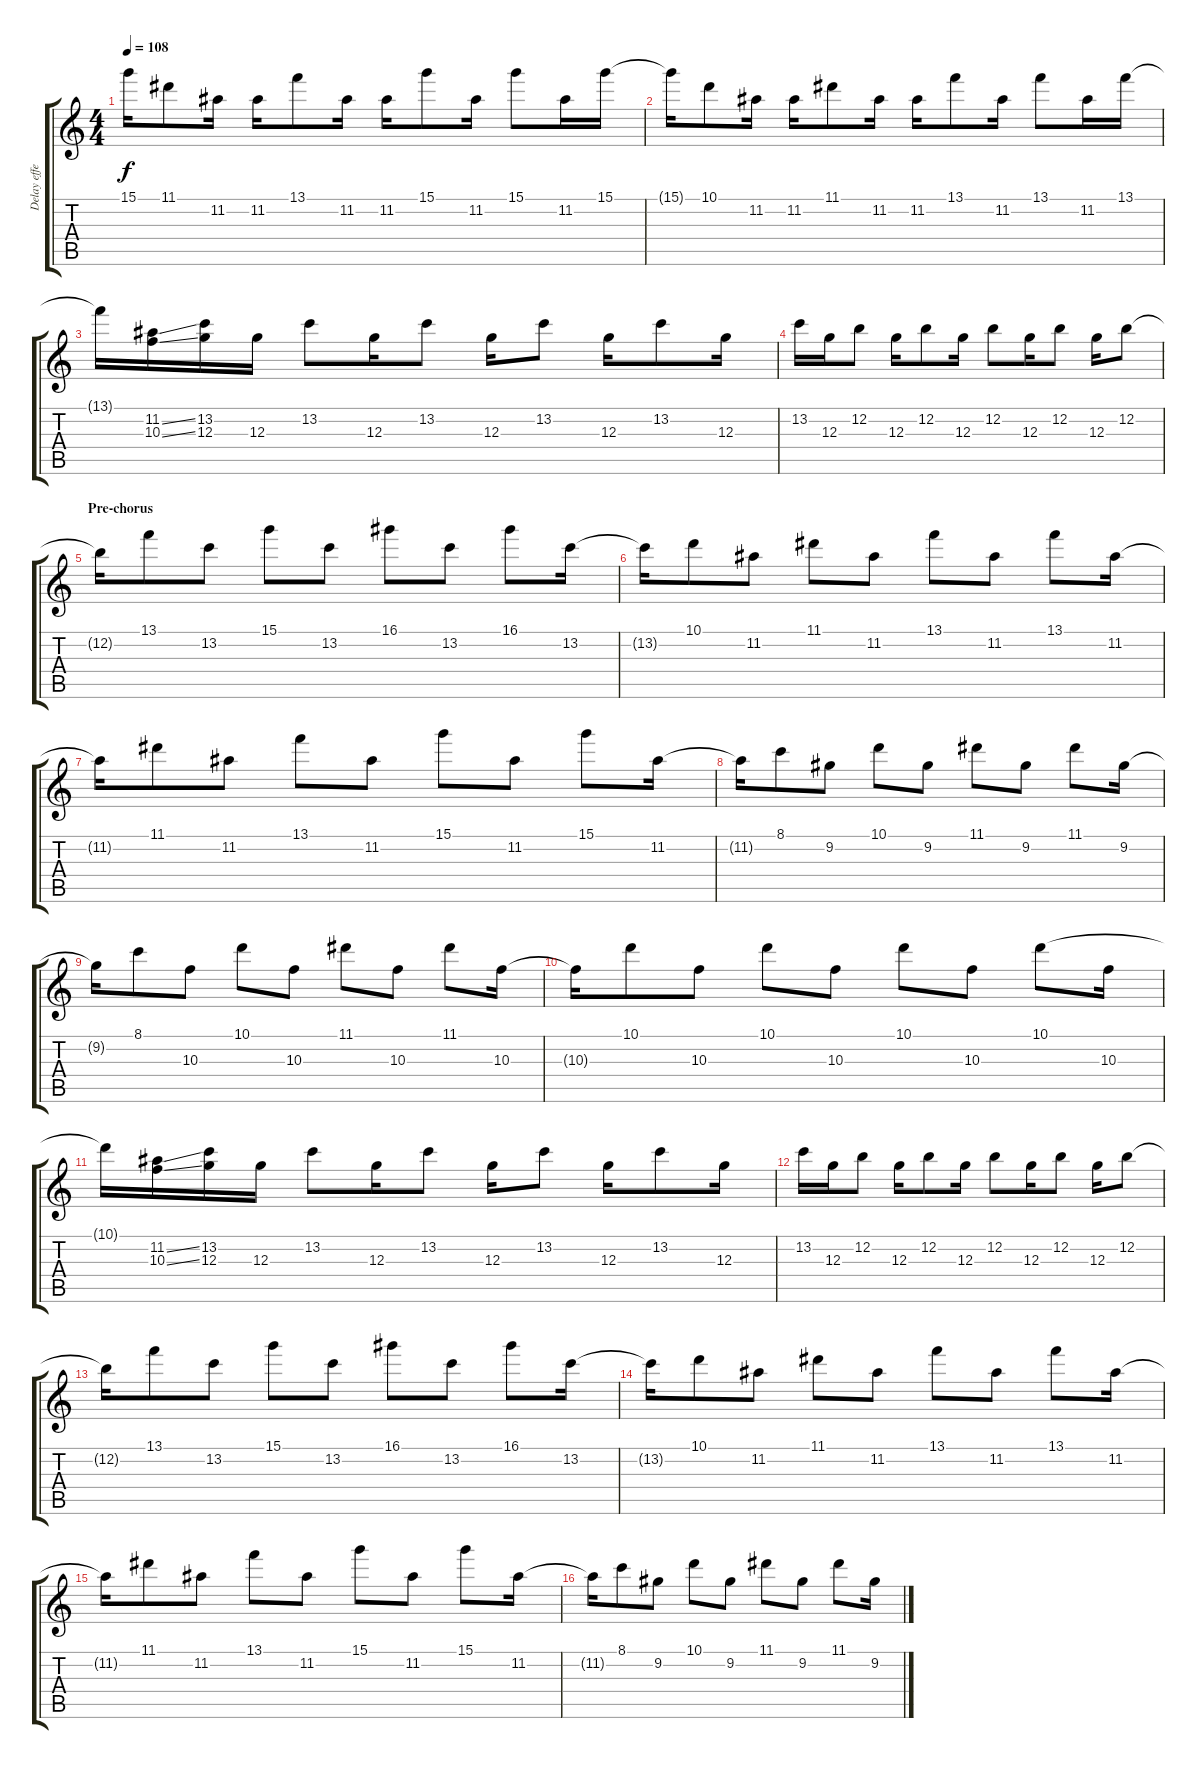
\track ("Delay effect" "Delay effe") {instrument electricguitarclean}
\staff {score tabs}
\tuning (E4 B3 G3 D3 A2 E2) {hide}
\ts (4 4)
\tempo 108
\clef g2
\ks c
15.1{t}.16{dy f} 11.1.8 11.2.16 11.2.16 13.1.8 11.2.16 11.2.16 15.1.8 11.2.16 15.1.8 11.2.16 15.1.16 |
15.1{t}.16 10.1.8 11.2.16 11.2.16 11.1.8 11.2.16 11.2.16 13.1.8 11.2.16 13.1.8 11.2.16 13.1.16 |
13.1{t}.16 (11.2{ss} 10.3{ss}).16 (13.2 12.3).16 12.3.16 13.2.8 12.3.16 13.2.8 12.3.16 13.2.8 12.3.16 13.2.8 12.3.16 |
13.2.16 12.3.16 12.2.8 12.3.16 12.2.8 12.3.16 12.2.8 12.3.16 12.2.8 12.3.16 12.2.8 |
\section ("" "Pre-chorus")
12.2{t}.16 13.1.8 13.2.8 15.1.8 13.2.8 16.1.8 13.2.8 16.1.8 13.2.16 |
13.2{t}.16 10.1.8 11.2.8 11.1.8 11.2.8 13.1.8 11.2.8 13.1.8 11.2.16 |
11.2{t}.16 11.1.8 11.2.8 13.1.8 11.2.8 15.1.8 11.2.8 15.1.8 11.2.16 |
11.2{t}.16 8.1.8 9.2.8 10.1.8 9.2.8 11.1.8 9.2.8 11.1.8 9.2.16 |
9.2{t}.16 8.1.8 10.3.8 10.1.8 10.3.8 11.1.8 10.3.8 11.1.8 10.3.16 |
10.3{t}.16 10.1.8 10.3.8 10.1.8 10.3.8 10.1.8 10.3.8 10.1.8 10.3.16 |
10.1{t}.16 (11.2{ss} 10.3{ss}).16 (13.2 12.3).16 12.3.16 13.2.8 12.3.16 13.2.8 12.3.16 13.2.8 12.3.16 13.2.8 12.3.16 |
13.2.16 12.3.16 12.2.8 12.3.16 12.2.8 12.3.16 12.2.8 12.3.16 12.2.8 12.3.16 12.2.8 |
12.2{t}.16 13.1.8 13.2.8 15.1.8 13.2.8 16.1.8 13.2.8 16.1.8 13.2.16 |
13.2{t}.16 10.1.8 11.2.8 11.1.8 11.2.8 13.1.8 11.2.8 13.1.8 11.2.16 |
11.2{t}.16 11.1.8 11.2.8 13.1.8 11.2.8 15.1.8 11.2.8 15.1.8 11.2.16 |
11.2{t}.16 8.1.8 9.2.8 10.1.8 9.2.8 11.1.8 9.2.8 11.1.8 9.2.16
